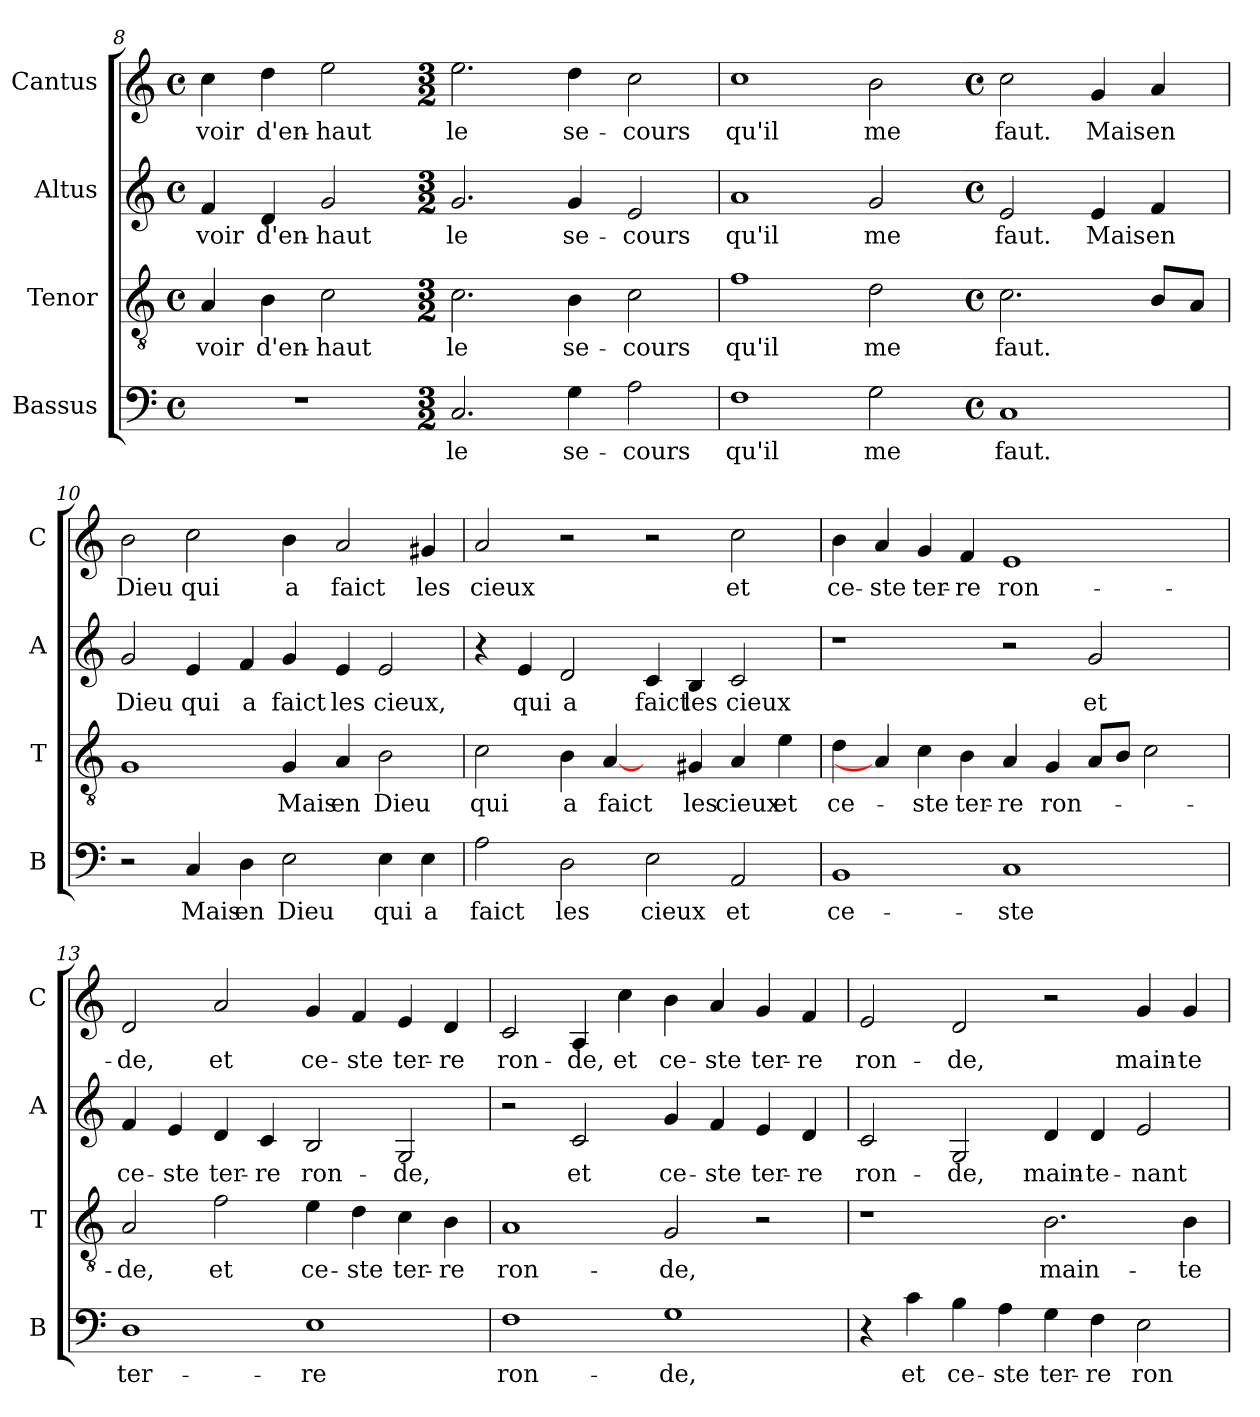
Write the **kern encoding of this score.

**kern	**text	**kern	**text	**kern	**text	**kern	**text
*part4	*part4	*part3	*part3	*part2	*part2	*part1	*part1
*staff4	*staff4	*staff3	*staff3	*staff2	*staff2	*staff1	*staff1
*I"Bassus	*	*I"Tenor	*	*I"Altus	*	*I"Cantus	*
*I'B	*	*I'T	*	*I'A	*	*I'C	*
*clefF4	*	*clefGv2	*	*clefG2	*	*clefG2	*
*k[]	*	*k[]	*	*k[]	*	*k[]	*
*C:	*	*C:	*	*C:	*	*C:	*
*M4/4	*	*M4/4	*	*M4/4	*	*M4/4	*
*met(c)	*	*met(c)	*	*met(c)	*	*met(c)	*
=8	=8	=8	=8	=8	=8	=8	=8
!	!	!	!LO:LY:b	!	!LO:LY:b	!	!LO:LY:b
1r	.	4A/	-voir	4f/	-voir	4cc\	-voir
!	!	!	!LO:LY:b	!	!LO:LY:b	!	!LO:LY:b
.	.	4B\	d'en-	4d/	d'en-	4dd\	d'en-
!	!	!	!LO:LY:b	!	!LO:LY:b	!	!LO:LY:b
.	.	2c\	-haut	2g/	-haut	2ee\	-haut
=8X3-	=8X3-	=8X3-	=8X3-	=8X3-	=8X3-	=8X3-	=8X3-
*M3/2	*	*M3/2	*	*M3/2	*	*M3/2	*
!	!LO:LY:b	!	!LO:LY:b	!	!LO:LY:b	!	!LO:LY:b
2.C/	le	2.c\	le	2.g/	le	2.ee\	le
!	!LO:LY:b	!	!LO:LY:b	!	!LO:LY:b	!	!LO:LY:b
4G\	se-	4B\	se-	4g/	se-	4dd\	se-
!	!LO:LY:b	!	!LO:LY:b	!	!LO:LY:b	!	!LO:LY:b
2A\	-cours	2c\	-cours	2e/	-cours	2cc\	-cours
!!LO:PB:g=z
=9	=9	=9	=9	=9	=9	=9	=9
!	!LO:LY:b	!	!LO:LY:b	!	!LO:LY:b	!	!LO:LY:b
1F	qu'il	1f	qu'il	1a	qu'il	1cc	qu'il
!	!LO:LY:b	!	!LO:LY:b	!	!LO:LY:b	!	!LO:LY:b
2G\	me	2d\	me	2g/	me	2b\	me
=9X4-	=9X4-	=9X4-	=9X4-	=9X4-	=9X4-	=9X4-	=9X4-
*M4/4	*	*M4/4	*	*M4/4	*	*M4/4	*
*met(c)	*	*met(c)	*	*met(c)	*	*met(c)	*
!	!LO:LY:b	!	!LO:LY:b	!	!LO:LY:b	!	!LO:LY:b
1C	faut.	2.c\	faut.	2e/	faut.	2cc\	faut.
!	!	!	!	!	!LO:LY:b	!	!LO:LY:b
.	.	.	.	4e/	Mais	4g/	Mais
!	!	!	!	!	!LO:LY:b	!	!LO:LY:b
.	.	8B/L	.	4f/	en	4a/	en
.	.	8A/J	.	.	.	.	.
=10	=10	=10	=10	=10	=10	=10	=10
!	!	!	!	!	!LO:LY:b	!	!LO:LY:b
2r	.	1G	.	2g/	Dieu	2b\	Dieu
!	!LO:LY:b	!	!	!	!LO:LY:b	!	!LO:LY:b
4C/	Mais	.	.	4e/	qui	2cc\	qui
!	!LO:LY:b	!	!	!	!LO:LY:b	!	!
4D\	en	.	.	4f/	a	.	.
!	!LO:LY:b	!	!LO:LY:b	!	!LO:LY:b	!	!LO:LY:b
2E\	Dieu	4G/	Mais	4g/	faict	4b\	a
!	!	!	!LO:LY:b	!	!LO:LY:b	!	!LO:LY:b
.	.	4A/	en	4e/	les	2a/	faict
!	!LO:LY:b	!	!LO:LY:b	!	!LO:LY:b	!	!
4E\	qui	2B\	Dieu	2e/	cieux,	.	.
!	!LO:LY:b	!	!	!	!	!	!LO:LY:b
4E\	a	.	.	.	.	4g#X/	les
!!LO:LB:g=z
=11	=11	=11	=11	=11	=11	=11	=11
!	!LO:LY:b	!	!LO:LY:b	!	!	!	!LO:LY:b
2A\	faict	2c\	qui	4r	.	2a/	cieux
!	!	!	!	!	!LO:LY:b	!	!
.	.	.	.	4e/	qui	.	.
!	!LO:LY:b	!	!LO:LY:b	!	!LO:LY:b	!	!
2D\	les	4B\	a	2d/	a	2r	.
!	!	!	!LO:LY:b	!	!	!	!
.	.	[4A/	faict	.	.	.	.
!	!LO:LY:b	!	!	!	!LO:LY:b	!	!
2E\	cieux	4ryy	.	4c/	faict	2r	.
!	!	!	!LO:LY:b	!	!LO:LY:b	!	!
.	.	4G#X/	les	4B/	les	.	.
!	!LO:LY:b	!	!LO:LY:b	!	!LO:LY:b	!	!LO:LY:b
2AA/	et	4A/	cieux	2c/	cieux	2cc\	et
!	!	!	!LO:LY:b	!	!	!	!
.	.	4e\	et	.	.	.	.
=12	=12	=12	=12	=12	=12	=12	=12
!	!LO:LY:b	!	!LO:LY:b	!	!	!	!LO:LY:b
1BB	ce-	4d\	ce-	1r	.	4b\	ce-
!	!	!	!	!	!	!	!LO:LY:b
.	.	4A/]	.	.	.	4a/	-ste
!	!	!	!LO:LY:b	!	!	!	!LO:LY:b
.	.	4c\	-ste	.	.	4g/	ter-
!	!	!	!LO:LY:b	!	!	!	!LO:LY:b
.	.	4B\	ter-	.	.	4f/	-re
!	!LO:LY:b	!	!LO:LY:b	!	!	!	!LO:LY:b
1C	-ste	4A/	-re	2r	.	1e	ron-
!	!	!	!LO:LY:b	!	!	!	!
.	.	4G/	ron-	.	.	.	.
!	!	!	!	!	!LO:LY:b	!	!
.	.	8A/L	.	2g/	et	.	.
.	.	8B/J	.	.	.	.	.
.	.	2c\	.	.	.	.	.
4ryy	.	.	.	4ryy	.	4ryy	.
=13	=13	=13	=13	=13	=13	=13	=13
!	!LO:LY:b	!	!LO:LY:b	!	!LO:LY:b	!	!LO:LY:b
1D	ter-	2A/	-de,	4f/	ce-	2d/	-de,
!	!	!	!	!	!LO:LY:b	!	!
.	.	.	.	4e/	-ste	.	.
!	!	!	!LO:LY:b	!	!LO:LY:b	!	!LO:LY:b
.	.	2f\	et	4d/	ter-	2a/	et
!	!	!	!	!	!LO:LY:b	!	!
.	.	.	.	4c/	-re	.	.
!	!LO:LY:b	!	!LO:LY:b	!	!LO:LY:b	!	!LO:LY:b
1E	-re	4e\	ce-	2B/	ron-	4g/	ce-
!	!	!	!LO:LY:b	!	!	!	!LO:LY:b
.	.	4d\	-ste	.	.	4f/	-ste
!	!	!	!LO:LY:b	!	!LO:LY:b	!	!LO:LY:b
.	.	4c\	ter-	2G/	-de,	4e/	ter-
!	!	!	!LO:LY:b	!	!	!	!LO:LY:b
.	.	4B\	-re	.	.	4d/	-re
!!LO:LB:g=z
=14	=14	=14	=14	=14	=14	=14	=14
!	!LO:LY:b	!	!LO:LY:b	!	!	!	!LO:LY:b
1F	ron-	1A	ron-	2r	.	2c/	ron-
!	!	!	!	!	!LO:LY:b	!	!LO:LY:b
.	.	.	.	2c/	et	4A/	-de,
!	!	!	!	!	!	!	!LO:LY:b
.	.	.	.	.	.	4cc\	et
!	!LO:LY:b	!	!LO:LY:b	!	!LO:LY:b	!	!LO:LY:b
1G	-de,	2G/	-de,	4g/	ce-	4b\	ce-
!	!	!	!	!	!LO:LY:b	!	!LO:LY:b
.	.	.	.	4f/	-ste	4a/	-ste
!	!	!	!	!	!LO:LY:b	!	!LO:LY:b
.	.	2r	.	4e/	ter-	4g/	ter-
!	!	!	!	!	!LO:LY:b	!	!LO:LY:b
.	.	.	.	4d/	-re	4f/	-re
=15	=15	=15	=15	=15	=15	=15	=15
!	!	!	!	!	!LO:LY:b	!	!LO:LY:b
4r	.	1r	.	2c/	ron-	2e/	ron-
!	!LO:LY:b	!	!	!	!	!	!
4c\	et	.	.	.	.	.	.
!	!LO:LY:b	!	!	!	!LO:LY:b	!	!LO:LY:b
4B\	ce-	.	.	2G/	-de,	2d/	-de,
!	!LO:LY:b	!	!	!	!	!	!
4A\	-ste	.	.	.	.	.	.
!	!LO:LY:b	!	!LO:LY:b	!	!LO:LY:b	!	!
4G\	ter-	2.B\	main-	4d/	main-	2r	.
!	!LO:LY:b	!	!	!	!LO:LY:b	!	!
4F\	-re	.	.	4d/	-te-	.	.
!	!LO:LY:b	!	!	!	!LO:LY:b	!	!LO:LY:b
2E\	ron-	.	.	2e/	-nant	4g/	main-
!	!	!	!LO:LY:b	!	!	!	!LO:LY:b
.	.	4B\	-te-	.	.	4g/	-te-
=	=	=	=	=	=	=	=
*-	*-	*-	*-	*-	*-	*-	*-
